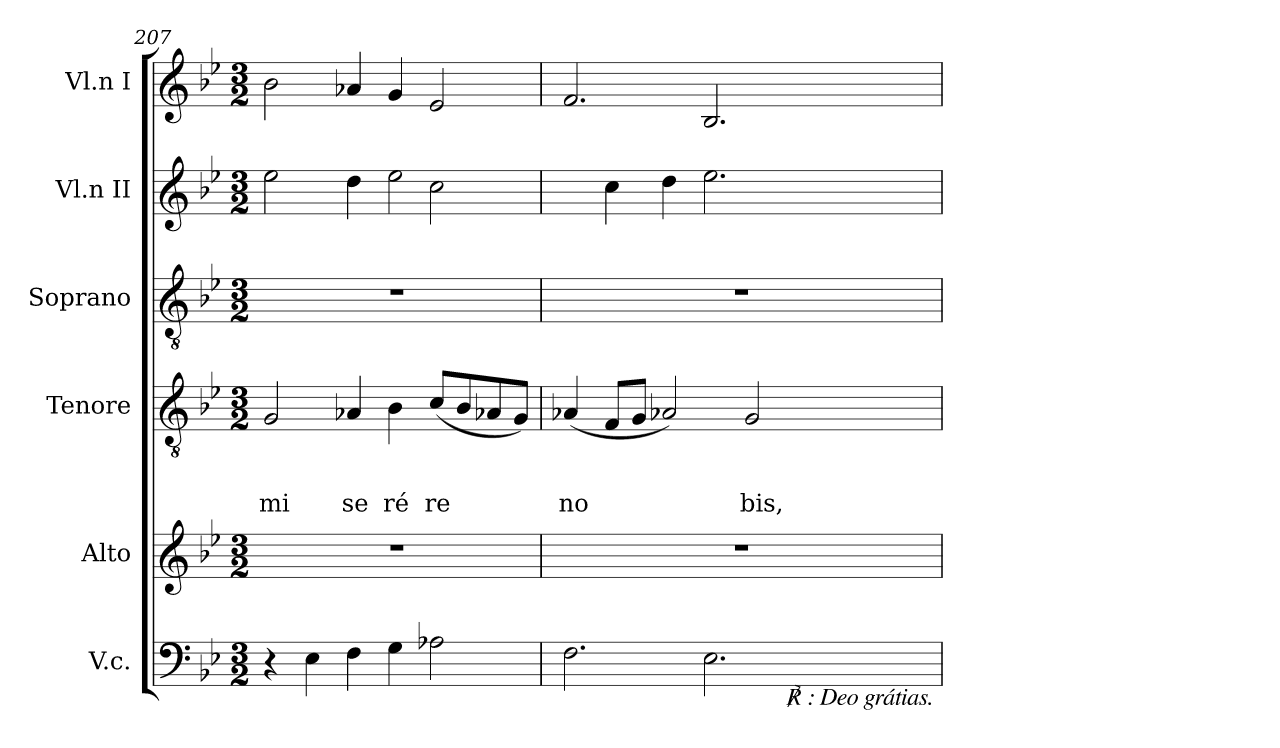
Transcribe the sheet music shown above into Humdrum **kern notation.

**kern	**kern	**kern	**text	**text	**text	**kern	**kern	**kern
*part6	*part5	*part4	*part4	*part4	*part4	*part3	*part2	*part1
*staff6	*staff5	*staff4	*staff4	*staff4	*staff4	*staff3	*staff2	*staff1
*I"V.c.	*I"Alto	*I"Tenore	*	*	*	*I"Soprano	*I"Vl.n II	*I"Vl.n I
*I'V.c.	*I'Alto	*I'Tenore	*	*	*	*I'Soprano	*I'Vl.n II	*I'Vl.n I
!!LO:LB:g=z
*clefF4	*clefG2	*clefGv2	*	*	*	*clefGv2	*clefG2	*clefG2
*k[b-e-]	*k[b-e-]	*k[b-e-]	*	*	*	*k[b-e-]	*k[b-e-]	*k[b-e-]
*B-:	*B-:	*B-:	*	*	*	*B-:	*B-:	*B-:
*M3/2	*M3/2	*M3/2	*	*	*	*M3/2	*M3/2	*M3/2
=207	=207	=207	=207	=207	=207	=207	=207	=207
!	!	!	!	!	!LO:LY:b	!	!	!
*	*	*	*	*	*	*	*^	*
4r	1.r	2G/	.	.	mi	1.r	2ee-\	1ryy	2b-\
4E-\	.	.	.	.	.	.	.	.	.
!	!	!	!	!	!LO:LY:b	!	!	!	!
4F\	.	4A-X/	.	.	se	.	4dd\	.	4a-X/
!	!	!	!	!	!LO:LY:b	!	!	!	!
4G\	.	4B-\	.	.	ré	.	2ee-\	.	4g/
!	!	!	!	!	!LO:LY:b	!	!	!	!
2A-X\	.	(<8c/L	.	.	re	.	.	2cc\	2e-/
.	.	8B-/	.	.	.	.	.	.	.
.	.	8A-X/	.	.	.	.	4ryy	.	.
.	.	8G/J)	.	.	.	.	.	.	.
*	*	*	*	*	*	*	*v	*v	*
=208	=208	=208	=208	=208	=208	=208	=208	=208
!	!	!	!	!	!LO:LY:b	!	!	!
*^	*	*	*	*	*	*	*	*
2.F\	1ryy	1.r	(<4A-X/	.	.	no	1.r	4ryy	2.f/
.	.	.	8F/L	.	.	.	.	4cc\	.
.	.	.	8G/J	.	.	.	.	.	.
.	.	.	2A-X/)	.	.	.	.	4dd\	.
2.E-\	.	.	.	.	.	.	.	2.ee-\	2.B-/
!	!	!	!	!	!	!LO:LY:b	!	!	!
.	4ryy	.	2G/	.	.	bis,	.	.	.
!	!LO:TX:b:t=℟ &colon; Deo grátias.	!	!	!	!	!	!	!	!
.	4ryy	.	.	.	.	.	.	.	.
*v	*v	*	*	*	*	*	*	*	*
=	=	=	=	=	=	=	=	=
*-	*-	*-	*-	*-	*-	*-	*-	*-
